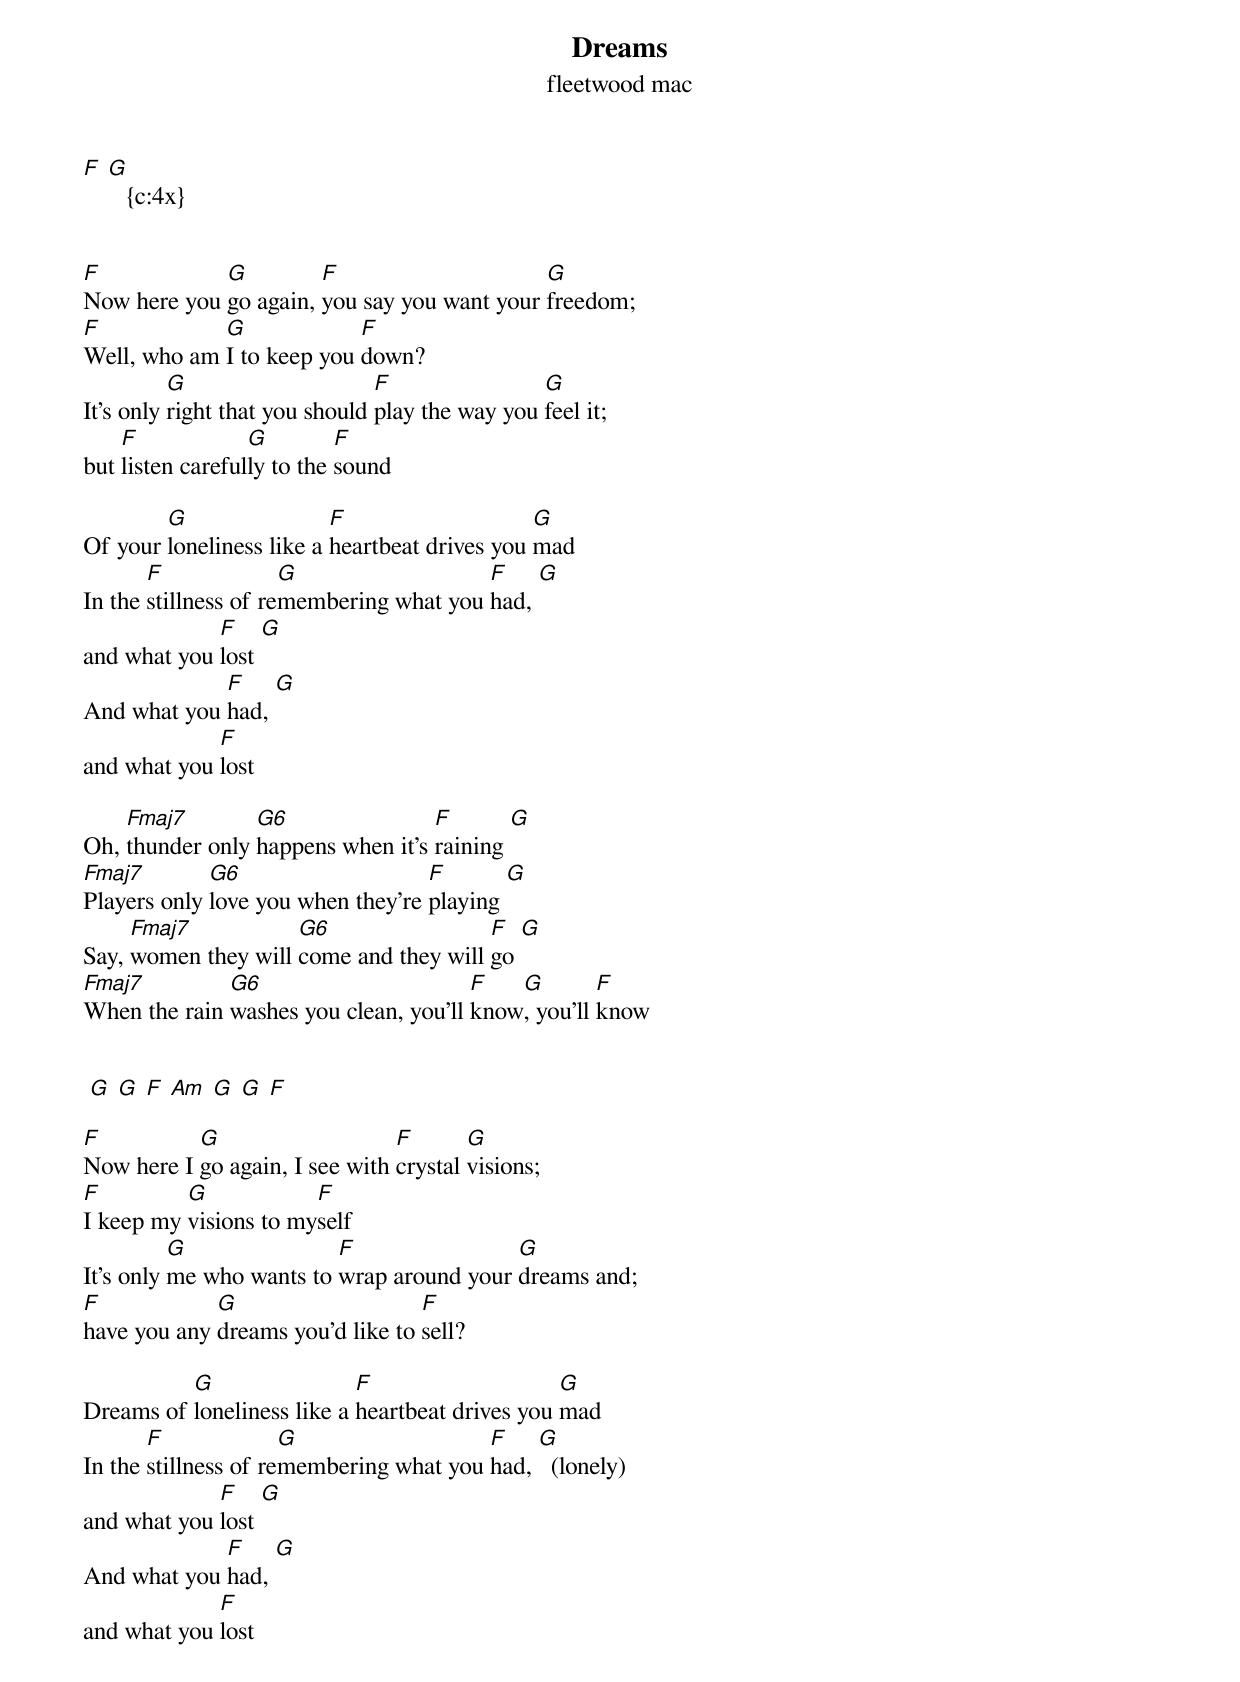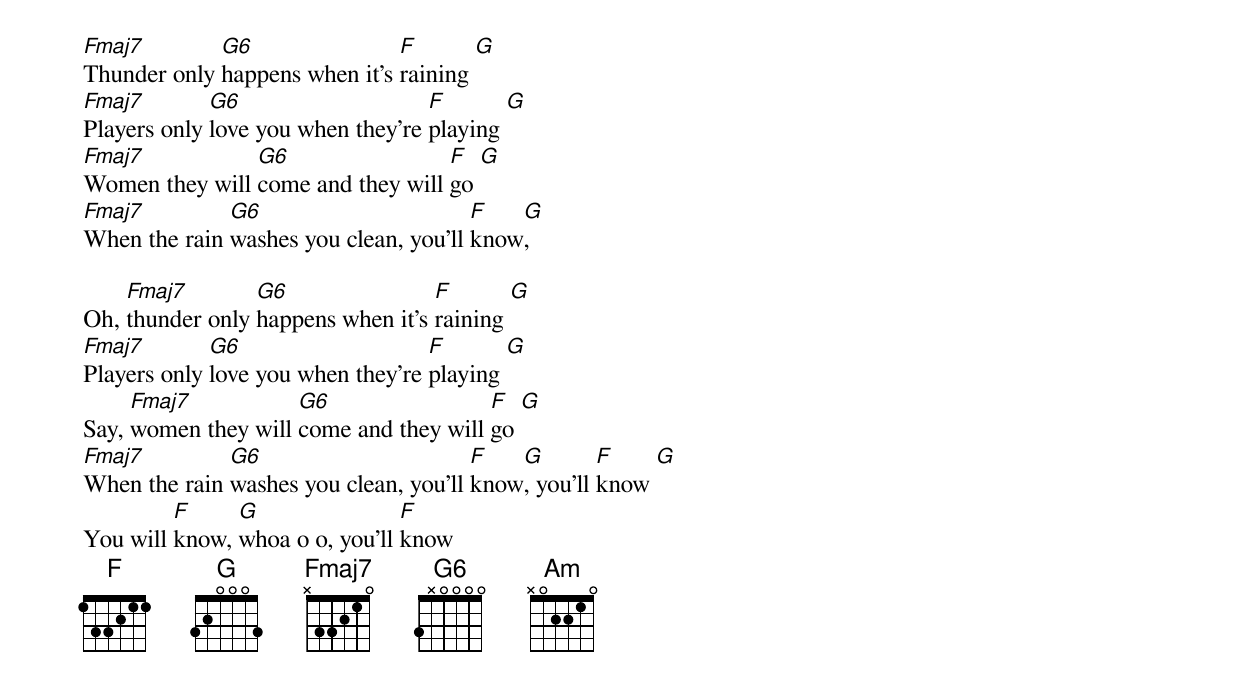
{title: Dreams}
{subtitle: fleetwood mac}
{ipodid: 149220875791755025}

[F] [G]   {c:4x}


[F]Now here you [G]go again, [F]you say you want your [G]freedom;
[F]Well, who am [G]I to keep you [F]down?
It's only [G]right that you should [F]play the way you [G]feel it;
but [F]listen careful[G]ly to the [F]sound

Of your [G]loneliness like a [F]heartbeat drives you [G]mad
In the [F]stillness of re[G]membering what you [F]had, [G]
and what you [F]lost [G]
And what you [F]had, [G]
and what you [F]lost

Oh, [Fmaj7]thunder only [G6]happens when it's [F]raining [G]
[Fmaj7]Players only [G6]love you when they're [F]playing [G]
Say, [Fmaj7]women they will [G6]come and they will [F]go [G]
[Fmaj7]When the rain [G6]washes you clean, you'll [F]know[G], you'll [F]know


 [G] [G] [F] [Am] [G] [G] [F]

[F]Now here I [G]go again, I see with [F]crystal [G]visions;
[F]I keep my [G]visions to my[F]self
It's only [G]me who wants to [F]wrap around your [G]dreams and;
[F]have you any [G]dreams you'd like to [F]sell?

Dreams of [G]loneliness like a [F]heartbeat drives you [G]mad
In the [F]stillness of re[G]membering what you [F]had, [G]  (lonely)
and what you [F]lost [G]
And what you [F]had, [G]
and what you [F]lost


[Fmaj7]Thunder only [G6]happens when it's [F]raining [G]
[Fmaj7]Players only [G6]love you when they're [F]playing [G]
[Fmaj7]Women they will [G6]come and they will [F]go [G]
[Fmaj7]When the rain [G6]washes you clean, you'll [F]know[G],

Oh, [Fmaj7]thunder only [G6]happens when it's [F]raining [G]
[Fmaj7]Players only [G6]love you when they're [F]playing [G]
Say, [Fmaj7]women they will [G6]come and they will [F]go [G]
[Fmaj7]When the rain [G6]washes you clean, you'll [F]know[G], you'll [F]know [G]
You will [F]know, [G]whoa o o, you'll [F]know
